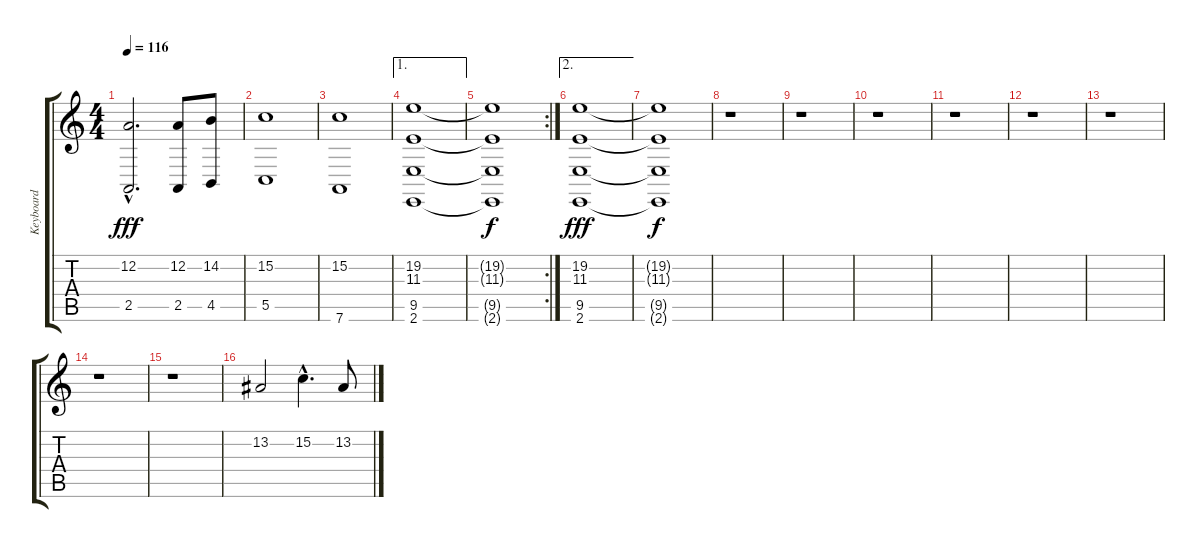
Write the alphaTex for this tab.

\track ("Keyboard" "Keyboard") {instrument whistle}
\staff {score tabs}
\tuning (D4 A3 F3 C3 G2 D2) {hide}
\ts (4 4)
\tempo 116
\clef g2
\ks c
(12.2{hac} 2.5{hac}).2{d dy fff} (12.2 2.5).8 (14.2 4.5).8 |
(15.2 5.5).1 |
(15.2 7.6).1 |
\ae 1
(19.2 11.3 9.5 2.6).1 |
\rc 2
(19.2{t} 11.3{t} 9.5{t} 2.6{t}).1{dy f} |
\ae 2
(19.2 11.3 9.5 2.6).1{dy fff} |
(19.2{t} 11.3{t} 9.5{t} 2.6{t}).1{dy f} |
r.1 |
r.1 |
r.1 |
r.1 |
r.1 |
r.1 |
r.1 |
r.1 |
13.2.2{volume 11 instrument stringensemble1} 15.2{hac}.4{d} 13.2.8
